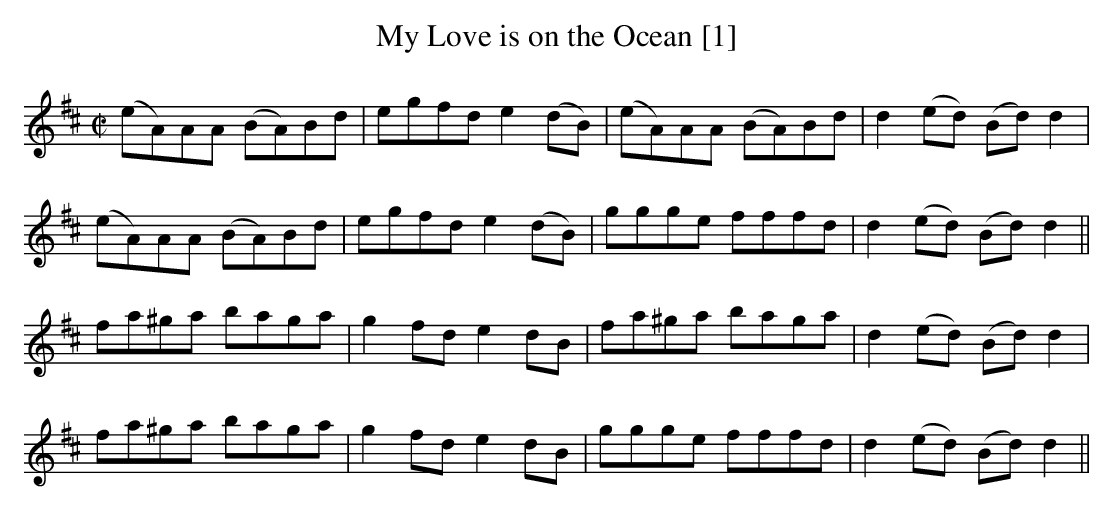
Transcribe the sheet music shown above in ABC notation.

X:1
T:My Love is on the Ocean [1]
M:C|
L:1/8
K:Amix
(eA)AA (BA)Bd|egfd e2 (dB)|(eA)AA (BA)Bd|d2 (ed) (Bd)d2|
(eA)AA (BA)Bd|egfd e2 (dB)|ggge fffd|d2 (ed) (Bd)d2||
fa^ga baga|g2 fd e2 dB|fa^ga baga|d2 (ed) (Bd)d2|
fa^ga baga |g2 fd e2 dB|ggge fffd|d2 (ed) (Bd) d2||
